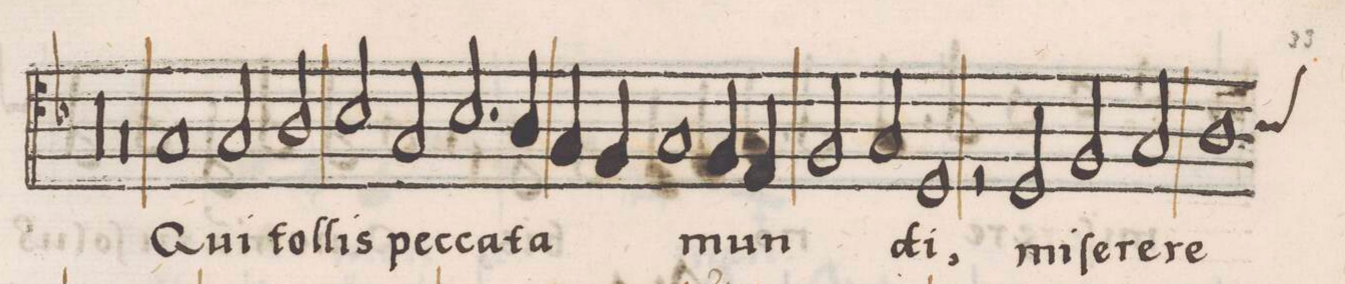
**kern	**text
*I"BASSVS	*
*clefC4	*
*k[b-]	*
*met(C|)	*
*M2/1	*
00r	.
=65-	=65-
=66-	=66-
0r	.
=67-	=67-
1G/	Qui
2G/	tol-
2A/	.
=68-	=68-
2B-/	-lis
2G/	pec-
2.B-/	-ca-
4A/	-ta
=69-	=69-
4G/	.
4F/	.
1G/	.
4F/	mun-
4E/	.
=70-	=70-
2F/	.
2G/	.
1D/	-di,
=71-	=71-
2r	.
2D/	mi-
2F/	-ſe-
2G/	-re-
=72-	=72-
*custos:B-	*
1A\	-re
*-	*-
